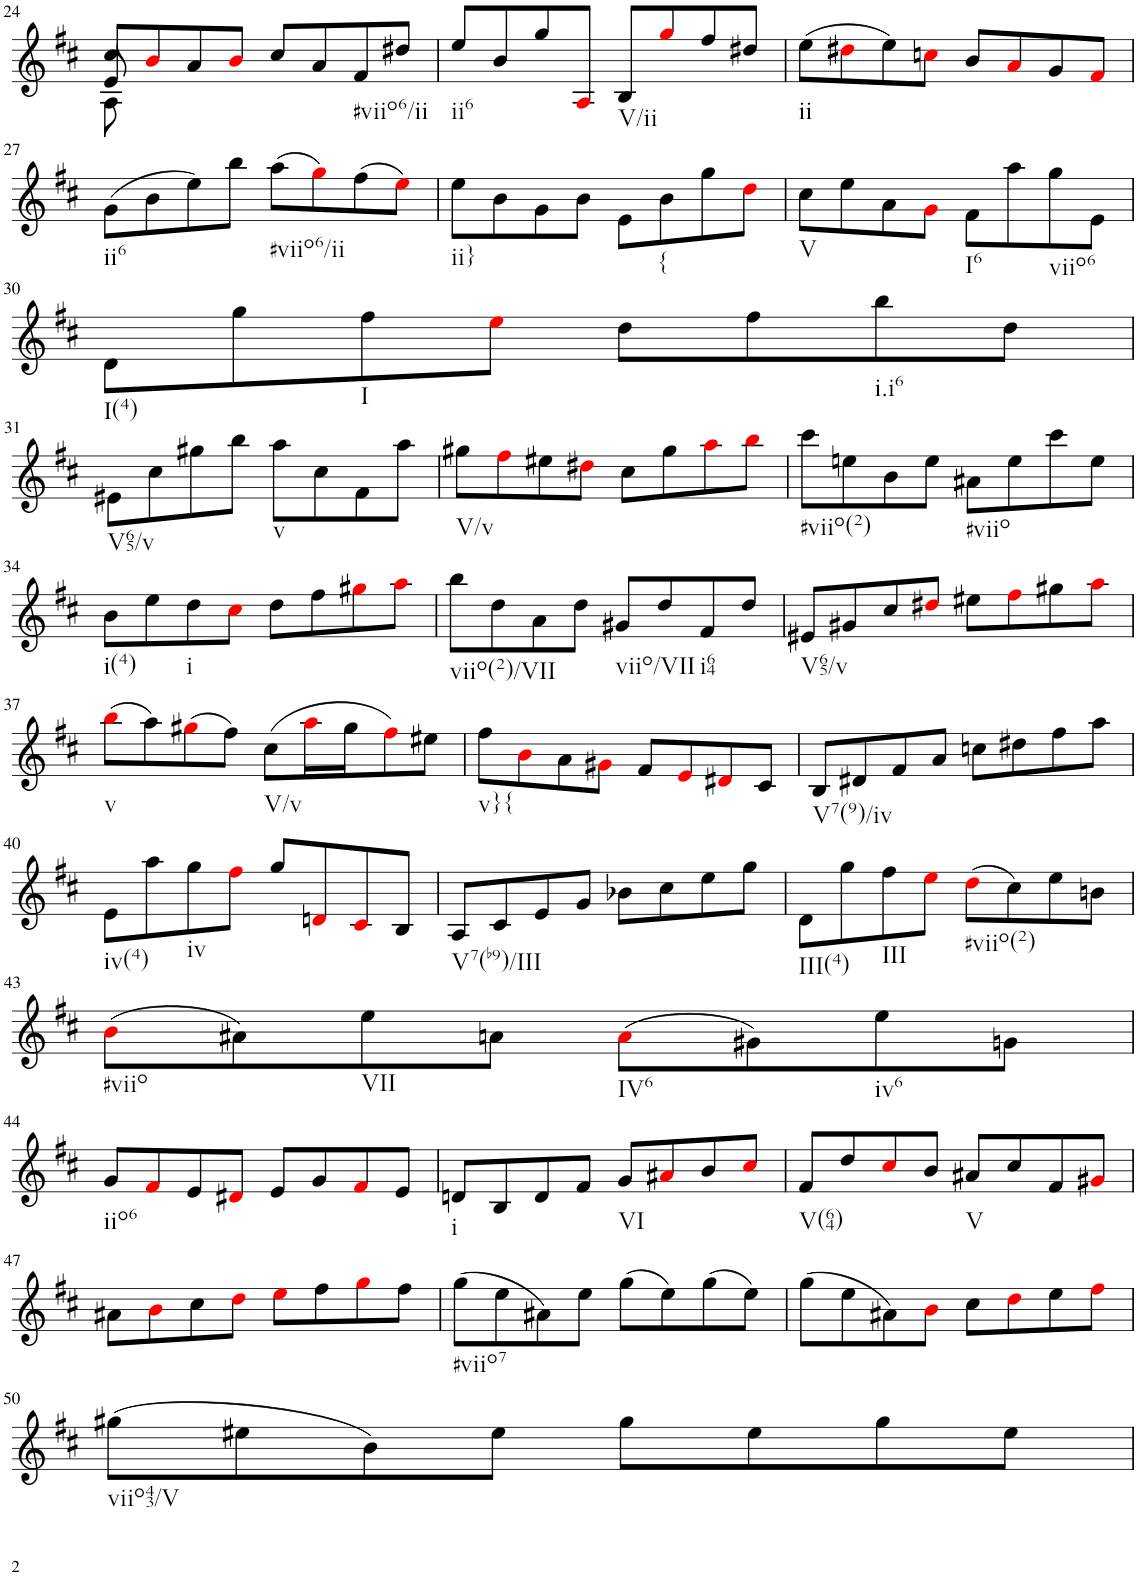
**kern
*part1
*staff1
*I"Soloinstrument
!!LO:PB:g=z
*clefG2
*k[f#c#]
*M2/2
*met(c|)
=24
*^
*	*^
8cc#/L	8A\	8e/
8bi/	2..ryy	2..ryy
8a/	.	.
8bi/J	.	.
8cc#/L	.	.
8a/	.	.
!LO:TX:b:t=#viio6/ii	!	!
8f#/	.	.
8dd#X/J	.	.
*v	*v	*v
=25
!LO:TX:b:t=ii6
8ee/L
8b/
8gg/
8Ai/J
!LO:TX:b:t=V/ii
8B/L
8ggi/
8ff#/
8dd#X/J
=26
!LO:TX:b:t=ii
(8ee\L
8dd#Xi\
8ee\)
8ccni\J
8b/L
8ai/
8g/
8f#i/J
!!LO:LB:g=z
=27
!LO:TX:b:t=ii6
(8g\L
8b\
8ee\)
8bb\J
!LO:TX:b:t=#viio6/ii
(8aa\L
8ggi\)
(8ff#\
8eei\J)
=28
!LO:TX:b:t=ii}
8ee\L
8b\
8g\
8b\J
8e\L
!LO:TX:b:t={
8b\
8gg\
8ddi\J
=29
!LO:TX:b:t=V
8cc#\L
8ee\
8a\
8gi\J
!LO:TX:b:t=I6
8f#\L
8aa\
!LO:TX:b:t=viio6
8gg\
8e\J
!!LO:LB:g=z
=30
!LO:TX:b:t=I(4)
8d\L
8gg\
!LO:TX:b:t=I
8ff#\
8eei\J
8dd\L
8ff#\
!LO:TX:b:t=i.i6
8bb\
8dd\J
!!LO:LB:g=z
=31
!LO:TX:b:t=V65/v
8e#X\L
8cc#\
8gg#X\
8bb\J
!LO:TX:b:t=v
8aa\L
8cc#\
8f#\
8aa\J
=32
!LO:TX:b:t=V/v
8gg#X\L
8ff#i\
8ee#X\
8dd#Xi\J
8cc#\L
8gg#\
8aai\
8bbi\J
=33
!LO:TX:b:t=#viio(2)
8ccc#\L
8een\
8b\
8ee\J
!LO:TX:b:t=#viio
8a#X\L
8ee\
8ccc#\
8ee\J
!!LO:LB:g=z
=34
!LO:TX:b:t=i(4)
8b\L
8ee\
!LO:TX:b:t=i
8dd\
8cc#i\J
8dd\L
8ff#\
8gg#Xi\
8aai\J
=35
!LO:TX:b:t=viio(2)/VII
8bb\L
8dd\
8a\
8dd\J
!LO:TX:b:t=viio/VII
8g#X/L
8dd/
!LO:TX:b:t=i64
8f#/
8dd/J
=36
!LO:TX:b:t=V65/v
8e#X/L
8g#X/
8cc#/
8dd#Xi/J
8ee#X\L
8ff#i\
8gg#X\
8aai\J
!!LO:LB:g=z
=37
!LO:TX:b:t=v
(8bbi\L
8aa\)
(8gg#Xi\
8ff#\J)
!LO:TX:b:t=V/v
(8cc#\L
16aai\L
16gg#\J
8ff#i\)
8ee#X\J
=38
!LO:TX:b:t=v}{
8ff#\L
8bi\
8a\
8g#Xi\J
8f#/L
8ei/
8d#Xi/
8c#/J
=39
!LO:TX:b:t=V7(9)/iv
8B/L
8d#X/
8f#/
8a/J
8ccn\L
8dd#X\
8ff#\
8aa\J
!!LO:LB:g=z
=40
!LO:TX:b:t=iv(4)
8e\L
8aa\
!LO:TX:b:t=iv
8gg\
8ff#i\J
8gg/L
8dni/
8c#i/
8B/J
=41
!LO:TX:b:t=V7(b9)/III
8A/L
8c#/
8e/
8g/J
8b-X\L
8cc#\
8ee\
8gg\J
=42
!LO:TX:b:t=III(4)
8d\L
8gg\
!LO:TX:b:t=III
8ff#\
8eei\J
!LO:TX:b:t=#viio(2)
(8ddi\L
8cc#\)
8ee\
8bn\J
!!LO:LB:g=z
=43
!LO:TX:b:t=#viio
(8bi\L
8a#X\)
!LO:TX:b:t=VII
8ee\
8an\J
!LO:TX:b:t=IV6
(8ai\L
8g#X\)
!LO:TX:b:t=iv6
8ee\
8gn\J
!!LO:LB:g=z
=44
!LO:TX:b:t=iio6
8g/L
8f#i/
8e/
8d#Xi/J
8e/L
8g/
8f#i/
8e/J
=45
!LO:TX:b:t=i
8dn/L
8B/
8d/
8f#/J
!LO:TX:b:t=VI
8g/L
8a#Xi/
8b/
8cc#i/J
=46
!LO:TX:b:t=V(64)
8f#/L
8dd/
8cc#i/
8b/J
!LO:TX:b:t=V
8a#X/L
8cc#/
8f#/
8g#Xi/J
!!LO:LB:g=z
=47
8a#X\L
8bi\
8cc#\
8ddi\J
8eei\L
8ff#\
8ggi\
8ff#\J
=48
!LO:TX:b:t=#viio7
(8gg\L
8ee\
8a#X\)
8ee\J
(8gg\L
8ee\)
(8gg\
8ee\J)
=49
(8gg\L
8ee\
8a#X\)
8bi\J
8cc#\L
8ddi\
8ee\
8ff#i\J
!!LO:LB:g=z
=50
!LO:TX:b:t=viio43/V
(8gg#X\L
8ee#X\
8b\)
8ee#\J
8gg#\L
8ee#\
8gg#\
8ee#\J
=
*-
